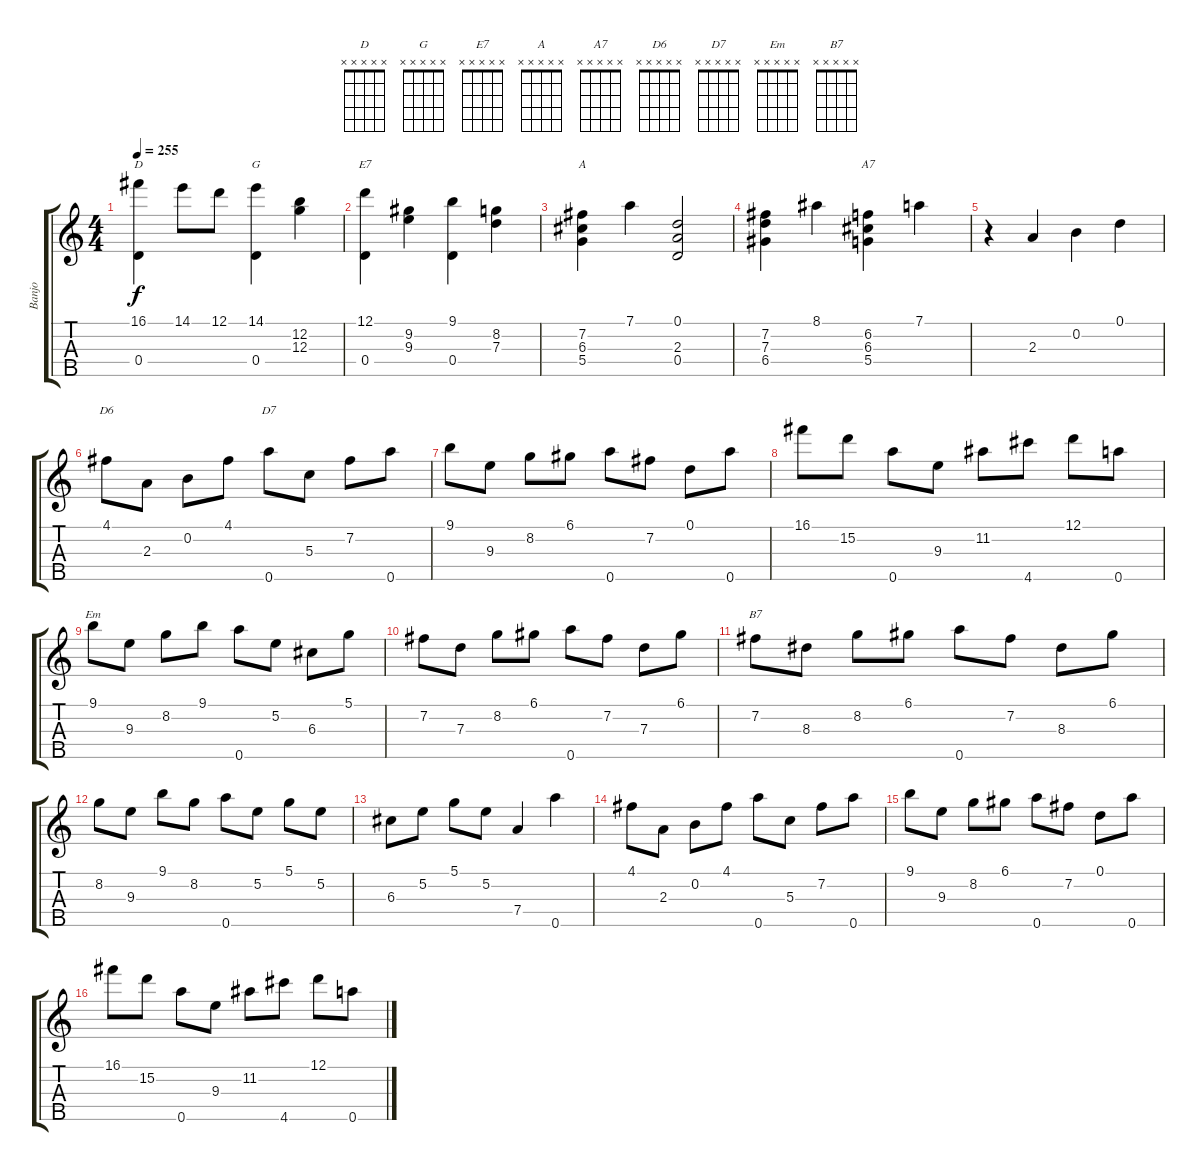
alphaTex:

\track ("Banjo" "Banjo") {instrument banjo}
\staff {score tabs}
\tuning (D4 B3 G3 D3 A4) {hide}
\displaytranspose 12
\chord ("D" x x x x x) {firstfret 0}
\chord ("G" x x x x x) {firstfret 0}
\chord ("E7" x x x x x) {firstfret 0}
\chord ("A" x x x x x) {firstfret 0}
\chord ("A7" x x x x x) {firstfret 0}
\chord ("D6" x x x x x) {firstfret 0}
\chord ("D7" x x x x x) {firstfret 0}
\chord ("Em" x x x x x) {firstfret 0}
\chord ("B7" x x x x x) {firstfret 0}
\ts (4 4)
\tempo 255
\clef g2
\ks c
(16.1 0.4).4{ch "D" dy f} 14.1.8 12.1.8 (14.1 0.4).4{ch "G"} (12.2 12.3).4 |
(12.1 0.4).4{ch "E7"} (9.2 9.3).4 (9.1 0.4).4 (8.2 7.3).4 |
(7.2 6.3 5.4).4{ch "A"} 7.1.4 (0.1 2.3 0.4).2 |
(7.2 7.3 6.4).4 8.1.4 (6.2 6.3 5.4).4{ch "A7"} 7.1.4 |
r.4 2.3.4 0.2.4 0.1.4 |
4.1.8{ch "D6"} 2.3.8 0.2.8 4.1.8 0.5.8{ch "D7"} 5.3.8 7.2.8 0.5.8 |
9.1.8 9.3.8 8.2.8 6.1.8 0.5.8 7.2.8 0.1.8 0.5.8 |
16.1.8 15.2.8 0.5.8 9.3.8 11.2.8 4.5.8 12.1.8 0.5.8 |
9.1.8{ch "Em"} 9.3.8 8.2.8 9.1.8 0.5.8 5.2.8 6.3.8 5.1.8 |
7.2.8 7.3.8 8.2.8 6.1.8 0.5.8 7.2.8 7.3.8 6.1.8 |
7.2.8{ch "B7"} 8.3.8 8.2.8 6.1.8 0.5.8 7.2.8 8.3.8 6.1.8 |
8.2.8 9.3.8 9.1.8 8.2.8 0.5.8 5.2.8 5.1.8 5.2.8 |
6.3.8 5.2.8 5.1.8 5.2.8 7.4.4 0.5.4 |
4.1.8 2.3.8 0.2.8 4.1.8 0.5.8 5.3.8 7.2.8 0.5.8 |
9.1.8 9.3.8 8.2.8 6.1.8 0.5.8 7.2.8 0.1.8 0.5.8 |
16.1.8 15.2.8 0.5.8 9.3.8 11.2.8 4.5.8 12.1.8 0.5.8
